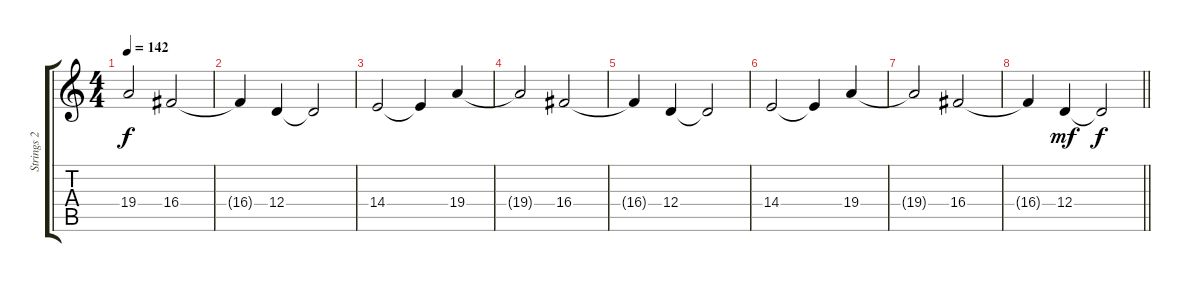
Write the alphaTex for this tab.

\track ("Strings 2" "Strings 2") {instrument synthstrings1}
\staff {score tabs}
\tuning (E4 B3 G3 D3 A2 E2) {hide}
\ts (4 4)
\tempo 142
\clef g2
\ks c
19.4{t}.2{dy f} 16.4.2 |
16.4{t}.4 12.4.4 12.4{t}.2 |
14.4.2 14.4{t}.4 19.4.4 |
19.4{t}.2 16.4.2 |
16.4{t}.4 12.4.4 12.4{t}.2 |
14.4.2 14.4{t}.4 19.4.4 |
19.4{t}.2 16.4.2 |
\barLineRight lightlight
16.4{t}.4 12.4.4{dy mf} 12.4{t}.2{dy f}
